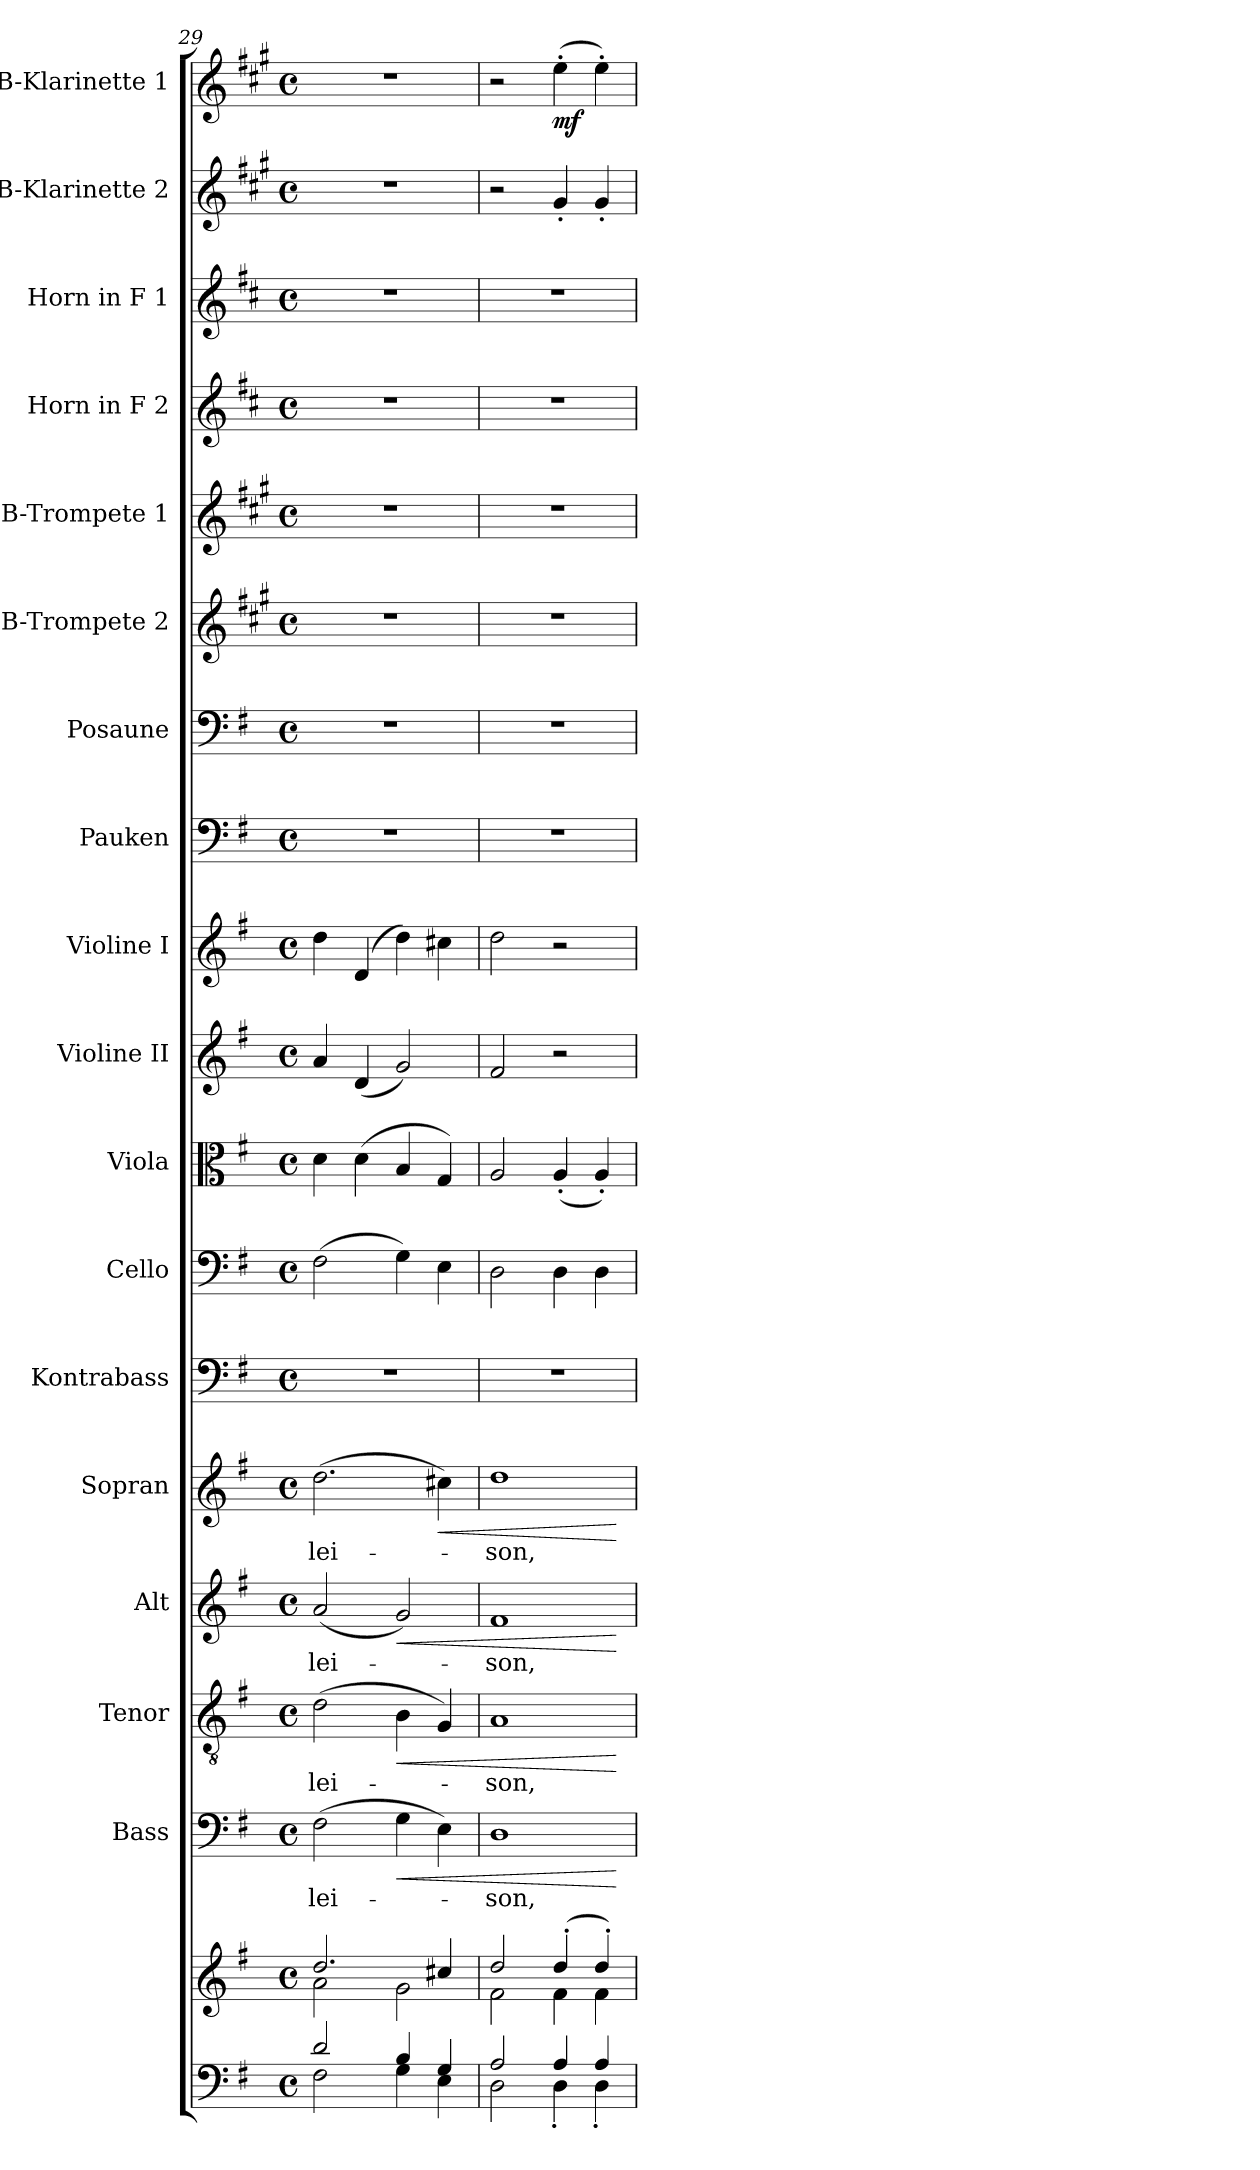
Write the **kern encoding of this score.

**kern	**kern	**kern	**text	**dynam	**kern	**text	**dynam	**kern	**text	**dynam	**kern	**text	**dynam	**kern	**kern	**kern	**kern	**kern	**kern	**kern	**kern	**kern	**kern	**kern	**kern	**kern	**dynam
*part18	*part18	*part17	*part17	*part17	*part16	*part16	*part16	*part15	*part15	*part15	*part14	*part14	*part14	*part13	*part12	*part11	*part10	*part9	*part8	*part7	*part6	*part5	*part4	*part3	*part2	*part1	*part1
*staff19	*staff18	*staff17	*staff17	*staff17	*staff16	*staff16	*staff16	*staff15	*staff15	*staff15	*staff14	*staff14	*staff14	*staff13	*staff12	*staff11	*staff10	*staff9	*staff8	*staff7	*staff6	*staff5	*staff4	*staff3	*staff2	*staff1	*staff1
*	*	*I"Bass	*	*	*I"Tenor	*	*	*I"Alt	*	*	*I"Sopran	*	*	*I"Kontrabass	*I"Cello	*I"Viola	*I"Violine II	*I"Violine I	*I"Pauken	*I"Posaune	*I"B-Trompete 2	*I"B-Trompete 1	*I"Horn in F 2	*I"Horn in F 1	*I"B-Klarinette 2	*I"B-Klarinette 1	*
*	*	*I'B.	*	*	*I'T.	*	*	*I'A.	*	*	*I'S.	*	*	*I'Kb.	*	*I'Vla.	*I'Vl. II	*I'Vl. I	*I'Pk.	*I'Pos.	*I'B Trp. 2	*I'B Trp. 1	*	*	*I'B Kl. 2	*I'B Kl. 1	*
*clefF4	*clefG2	*clefF4	*	*	*clefGv2	*	*	*clefG2	*	*	*clefG2	*	*	*clefF4	*clefF4	*clefC3	*clefG2	*clefG2	*clefF4	*clefF4	*clefG2	*clefG2	*clefG2	*clefG2	*clefG2	*clefG2	*
*	*	*	*	*	*	*	*	*	*	*	*	*	*	*ITrd7c12	*	*	*	*	*	*	*ITrd1c2	*ITrd1c2	*ITrd4c7	*ITrd4c7	*ITrd1c2	*ITrd1c2	*
*k[f#]	*k[f#]	*k[f#]	*	*	*k[f#]	*	*	*k[f#]	*	*	*k[f#]	*	*	*k[f#]	*k[f#]	*k[f#]	*k[f#]	*k[f#]	*k[f#]	*k[f#]	*k[f#]	*k[f#]	*k[f#]	*k[f#]	*k[f#]	*k[f#]	*
*G:	*G:	*G:	*	*	*G:	*	*	*G:	*	*	*G:	*	*	*G:	*G:	*G:	*G:	*G:	*G:	*G:	*G:	*G:	*G:	*G:	*G:	*G:	*
*M4/4	*M4/4	*M4/4	*	*	*M4/4	*	*	*M4/4	*	*	*M4/4	*	*	*M4/4	*M4/4	*M4/4	*M4/4	*M4/4	*M4/4	*M4/4	*M4/4	*M4/4	*M4/4	*M4/4	*M4/4	*M4/4	*
*met(c)	*met(c)	*met(c)	*	*	*met(c)	*	*	*met(c)	*	*	*met(c)	*	*	*met(c)	*met(c)	*met(c)	*met(c)	*met(c)	*met(c)	*met(c)	*met(c)	*met(c)	*met(c)	*met(c)	*met(c)	*met(c)	*
=29	=29	=29	=29	=29	=29	=29	=29	=29	=29	=29	=29	=29	=29	=29	=29	=29	=29	=29	=29	=29	=29	=29	=29	=29	=29	=29	=29
*^	*^	*	*	*	*	*	*	*	*	*	*	*	*	*	*	*	*	*	*	*	*	*	*	*	*	*	*
!	!	!	!	!	!LO:LY:b	!	!	!LO:LY:b	!	!	!LO:LY:b	!	!	!LO:LY:b	!	!	!	!	!	!	!	!	!	!	!	!	!	!	!
2d/	2F#\	2.dd/	2a\	(>2F#\	-lei-	.	(>2d\	-lei-	.	(<2a/	-lei-	.	(>2.dd\	-lei-	.	1r	(>2F#\	4d\	4a/	4dd\	1r	1r	1r	1r	1r	1r	1r	1r	.
.	.	.	.	.	.	.	.	.	.	.	.	.	.	.	.	.	.	(>4d\	(<4d/	(4d/	.	.	.	.	.	.	.	.	.
!	!	!	!	!	!	!LO:HP:b	!	!	!LO:HP:b	!	!	!LO:HP:b	!	!	!	!	!	!	!	!	!	!	!	!	!	!	!	!	!
4B/	4G\	.	2g\	4G\	.	<	4B\	.	<	2g/)	.	<	.	.	.	.	4G\)	4B/	2g/)	4dd\)	.	.	.	.	.	.	.	.	.
!	!	!	!	!	!	!	!	!	!	!	!	!	!	!	!LO:HP:b	!	!	!	!	!	!	!	!	!	!	!	!	!	!
4G/	4E\	4cc#X/	.	4E\)	.	.	4G/)	.	.	.	.	.	4cc#X\)	.	<	.	4E\	4G/)	.	4cc#X\	.	.	.	.	.	.	.	.	.
=30	=30	=30	=30	=30	=30	=30	=30	=30	=30	=30	=30	=30	=30	=30	=30	=30	=30	=30	=30	=30	=30	=30	=30	=30	=30	=30	=30	=30	=30
!	!	!	!	!	!LO:LY:b	!	!	!LO:LY:b	!	!	!LO:LY:b	!	!	!LO:LY:b	!	!	!	!	!	!	!	!	!	!	!	!	!	!	!
2A/	2D\	2dd/	2f#\	1D	-son,	.	1A	-son,	.	1f#	-son,	.	1dd	-son,	.	1r	2D\	2A/	2f#/	2dd\	1r	1r	1r	1r	1r	1r	2r	2r	.
!	!	!	!	!	!	!	!	!	!	!	!	!	!	!	!	!	!	!	!	!	!	!	!	!	!	!	!	!	!LO:DY:b
4A/	4D'<\	(>4dd'>/	4f#\	.	.	.	.	.	.	.	.	.	.	.	.	.	4D\	(<4A'</	2r	2r	.	.	.	.	.	.	4f#'</	(>4dd'>\	mf
4A/	4D'<\	4dd'>/)	4f#\	.	.	.	.	.	.	.	.	.	.	.	.	.	4D\	4A'</)	.	.	.	.	.	.	.	.	4f#'</	4dd'>\)	.
*v	*v	*	*	*	*	*	*	*	*	*	*	*	*	*	*	*	*	*	*	*	*	*	*	*	*	*	*	*	*
*	*v	*v	*	*	*	*	*	*	*	*	*	*	*	*	*	*	*	*	*	*	*	*	*	*	*	*	*	*
.	.	.	.	[	.	.	[	.	.	[	.	.	[	.	.	.	.	.	.	.	.	.	.	.	.	.	.
=	=	=	=	=	=	=	=	=	=	=	=	=	=	=	=	=	=	=	=	=	=	=	=	=	=	=	=
*-	*-	*-	*-	*-	*-	*-	*-	*-	*-	*-	*-	*-	*-	*-	*-	*-	*-	*-	*-	*-	*-	*-	*-	*-	*-	*-	*-
